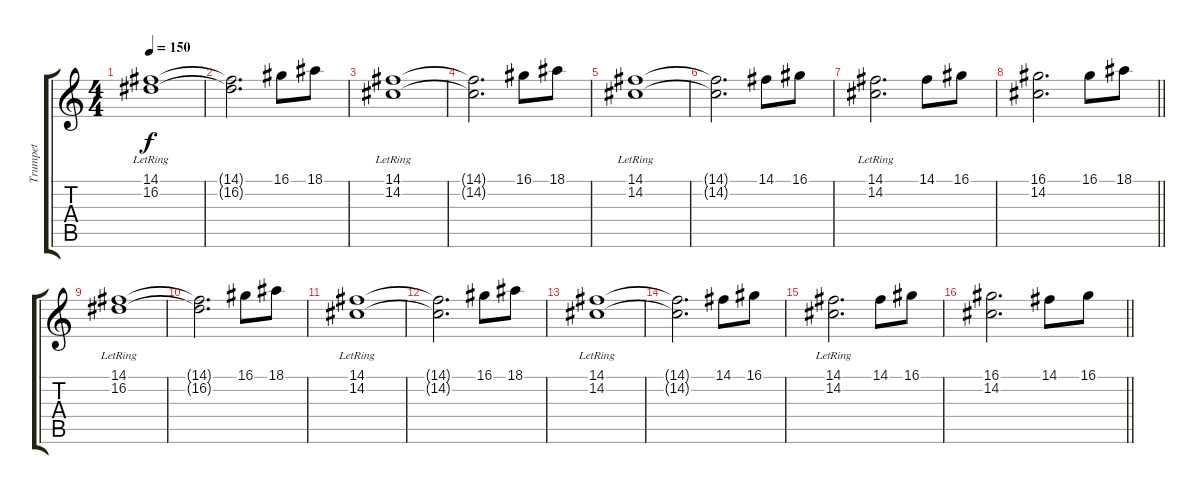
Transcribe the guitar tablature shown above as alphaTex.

\track ("Trumpet" "Trumpet") {instrument trumpet}
\staff {score tabs}
\tuning (E4 B3 G3 D3 A2 E2) {hide}
\ts (4 4)
\tempo 150
\clef g2
\ks c
(14.1{lr} 16.2{lr}).1{dy f} |
(14.1{t} 16.2{t}).2{d} 16.1.8 18.1.8 |
(14.1{lr} 14.2{lr}).1 |
(14.1{t} 14.2{t}).2{d} 16.1.8 18.1.8 |
(14.1{lr} 14.2{lr}).1 |
(14.1{t} 14.2{t}).2{d} 14.1.8 16.1.8 |
(14.1{lr} 14.2{lr}).2{d} 14.1.8 16.1.8 |
\barLineRight lightlight
(16.1 14.2).2{d} 16.1.8 18.1.8 |
(14.1{lr} 16.2{lr}).1 |
(14.1{t} 16.2{t}).2{d} 16.1.8 18.1.8 |
(14.1{lr} 14.2{lr}).1 |
(14.1{t} 14.2{t}).2{d} 16.1.8 18.1.8 |
(14.1{lr} 14.2{lr}).1 |
(14.1{t} 14.2{t}).2{d} 14.1.8 16.1.8 |
(14.1{lr} 14.2{lr}).2{d} 14.1.8 16.1.8 |
\barLineRight lightlight
(16.1 14.2).2{d} 14.1.8 16.1.8
